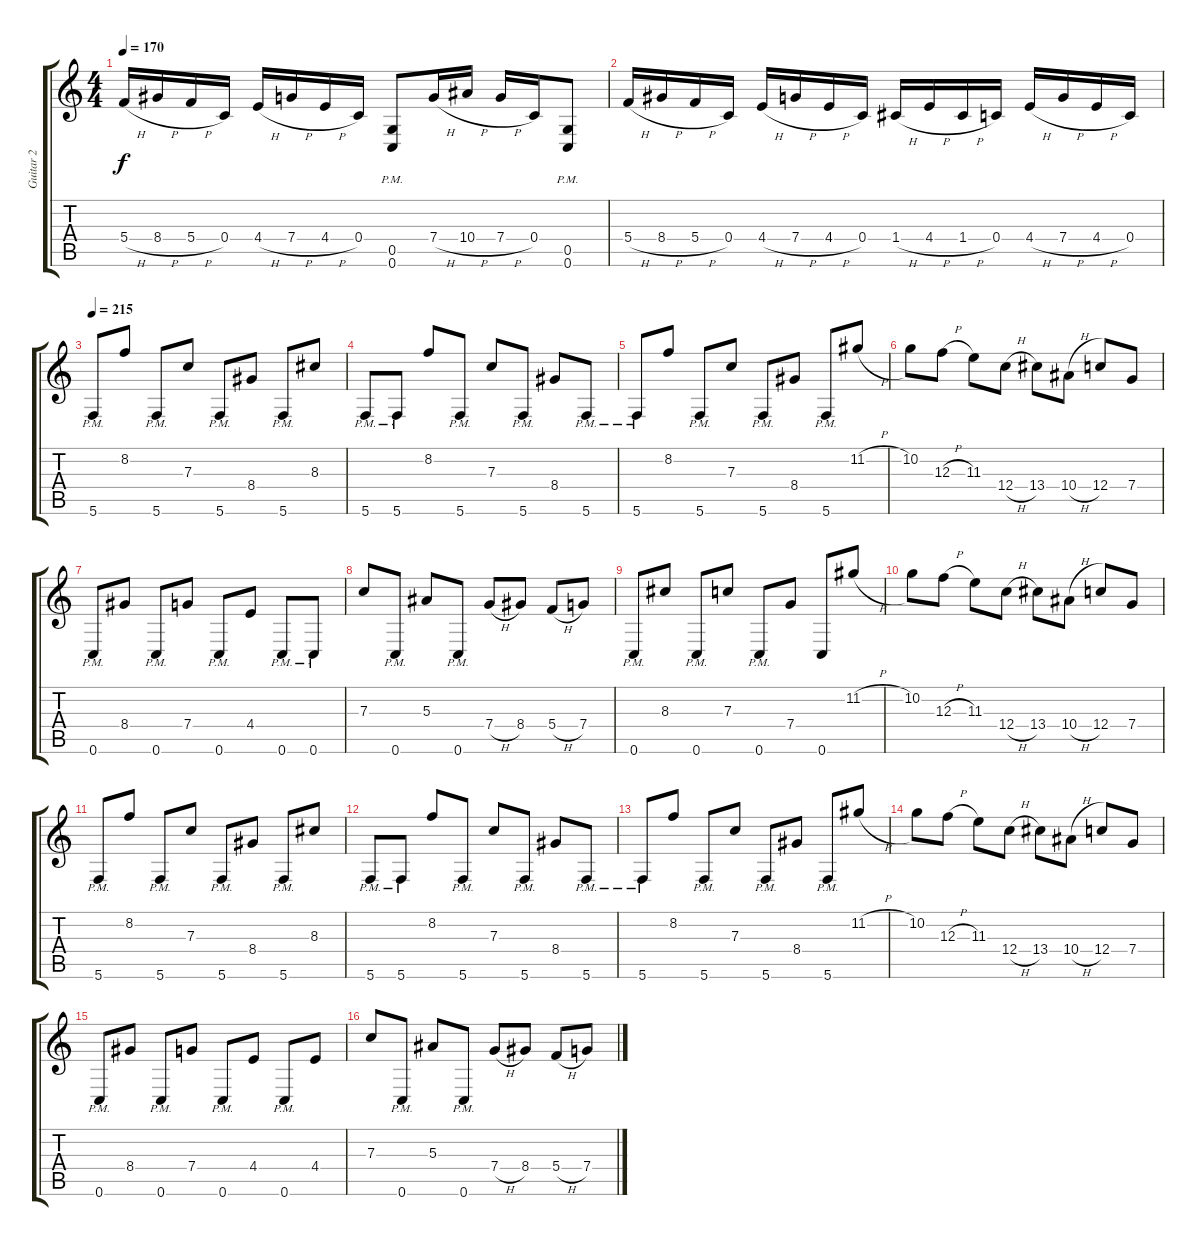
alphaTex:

\track ("Guitar 2" "Guitar 2") {instrument distortionguitar}
\staff {score tabs}
\tuning (D4 A3 F3 C3 G2 C2) {hide}
\ts (4 4)
\tempo 170
\clef g2
\ks c
5.4{h}.16{dy f} 8.4{h}.16 5.4{h}.16 0.4.16 4.4{h}.16 7.4{h}.16 4.4{h}.16 0.4.16 (0.5{pm} 0.6{pm}).8 7.4{h}.16 10.4{h}.16 7.4{h}.16 0.4.16 (0.5{pm} 0.6{pm}).8 |
5.4{h}.16 8.4{h}.16 5.4{h}.16 0.4.16 4.4{h}.16 7.4{h}.16 4.4{h}.16 0.4.16 1.4{h}.16 4.4{h}.16 1.4{h}.16 0.4.16 4.4{h}.16 7.4{h}.16 4.4{h}.16 0.4.16 |
\tempo 215
5.6{pm}.8 8.2.8 5.6{pm}.8 7.3.8 5.6{pm}.8 8.4.8 5.6{pm}.8 8.3.8 |
5.6{pm}.8 5.6{pm}.8 8.2.8 5.6{pm}.8 7.3.8 5.6{pm}.8 8.4.8 5.6{pm}.8 |
5.6{pm}.8 8.2.8 5.6{pm}.8 7.3.8 5.6{pm}.8 8.4.8 5.6{pm}.8 11.2{h}.8 |
10.2.8 12.3{h}.8 11.3.8 12.4{h}.8 13.4.8 10.4{h}.8 12.4.8 7.4.8 |
0.6{pm}.8 8.4.8 0.6{pm}.8 7.4.8 0.6{pm}.8 4.4.8 0.6{pm}.8 0.6{pm}.8 |
7.3.8 0.6{pm}.8 5.3.8 0.6{pm}.8 7.4{h}.8 8.4.8 5.4{h}.8 7.4.8 |
0.6{pm}.8 8.3.8 0.6{pm}.8 7.3.8 0.6{pm}.8 7.4.8 0.6.8 11.2{h}.8 |
10.2.8 12.3{h}.8 11.3.8 12.4{h}.8 13.4.8 10.4{h}.8 12.4.8 7.4.8 |
5.6{pm}.8 8.2.8 5.6{pm}.8 7.3.8 5.6{pm}.8 8.4.8 5.6{pm}.8 8.3.8 |
5.6{pm}.8 5.6{pm}.8 8.2.8 5.6{pm}.8 7.3.8 5.6{pm}.8 8.4.8 5.6{pm}.8 |
5.6{pm}.8 8.2.8 5.6{pm}.8 7.3.8 5.6{pm}.8 8.4.8 5.6{pm}.8 11.2{h}.8 |
10.2.8 12.3{h}.8 11.3.8 12.4{h}.8 13.4.8 10.4{h}.8 12.4.8 7.4.8 |
0.6{pm}.8 8.4.8 0.6{pm}.8 7.4.8 0.6{pm}.8 4.4.8 0.6{pm}.8 4.4.8 |
7.3.8 0.6{pm}.8 5.3.8 0.6{pm}.8 7.4{h}.8 8.4.8 5.4{h}.8 7.4.8
